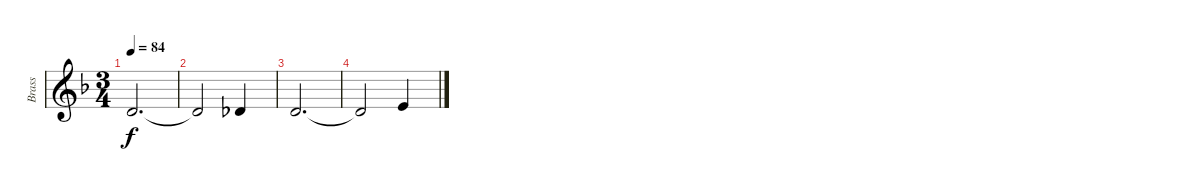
\track ("Brass" "Brass") {instrument synthbrass1}
\staff {score}
\tuning (E4 B3 G3 D3 A2 E2) {hide}
\ts (3 4)
\tempo 84
\clef g2
\ks dminor
3.2.2{d dy f volume 13} |
3.2{t}.2 2.2.4 |
3.2.2{d} |
3.2{t}.2 5.2.4
